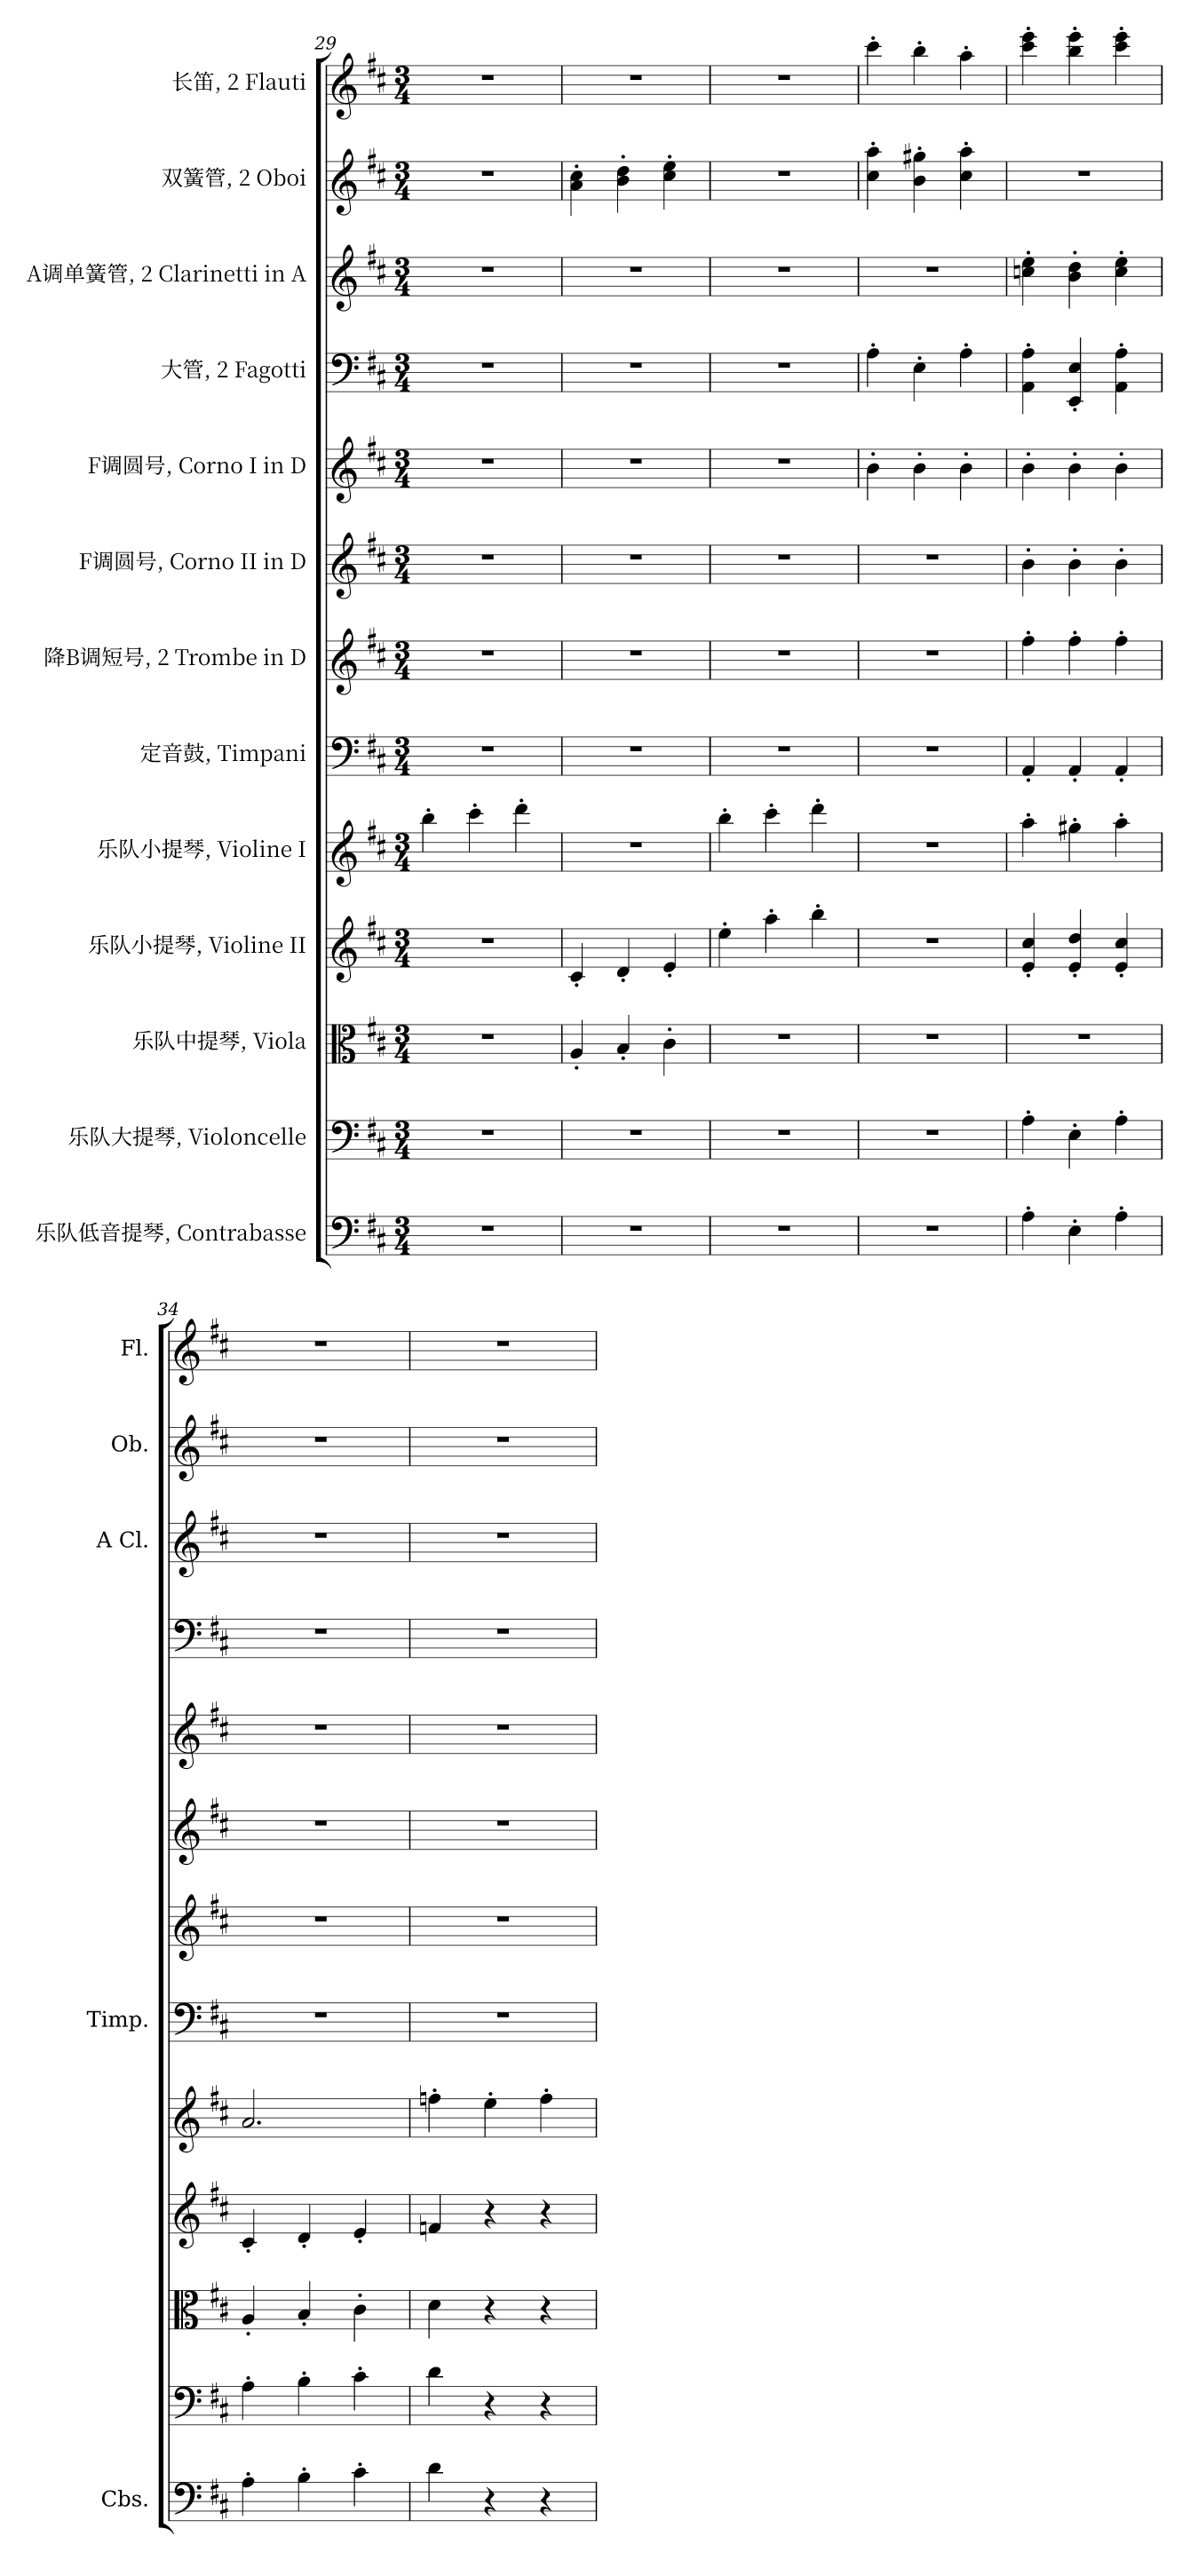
**kern	**kern	**kern	**kern	**kern	**kern	**kern	**kern	**kern	**kern	**kern	**kern	**kern
*part13	*part12	*part11	*part10	*part9	*part8	*part7	*part6	*part5	*part4	*part3	*part2	*part1
*staff13	*staff12	*staff11	*staff10	*staff9	*staff8	*staff7	*staff6	*staff5	*staff4	*staff3	*staff2	*staff1
*I"乐队低音提琴, Contrabasse	*I"乐队大提琴, Violoncelle	*I"乐队中提琴, Viola	*I"乐队小提琴, Violine II	*I"乐队小提琴, Violine I	*I"定音鼓, Timpani	*I"降B调短号, 2 Trombe in D	*I"F调圆号, Corno II in D	*I"F调圆号, Corno I in D	*I"大管, 2 Fagotti	*I"A调单簧管, 2 Clarinetti in A	*I"双簧管, 2 Oboi	*I"长笛, 2 Flauti
*I'Cbs.	*	*	*	*	*I'Timp.	*	*	*	*	*I'A Cl.	*I'Ob.	*I'Fl.
*clefF4	*clefF4	*clefC3	*clefG2	*clefG2	*clefF4	*clefG2	*clefG2	*clefG2	*clefF4	*clefG2	*clefG2	*clefG2
*ITrd7c12	*	*	*	*	*	*ITrd1c2	*ITrd4c7	*ITrd4c7	*	*ITrd2c3	*	*
*k[f#c#]	*k[f#c#]	*k[f#c#]	*k[f#c#]	*k[f#c#]	*k[f#c#]	*k[]	*k[f#]	*k[f#]	*k[f#c#]	*k[f#c#g#d#a#]	*k[f#c#]	*k[f#c#]
*M3/4	*M3/4	*M3/4	*M3/4	*M3/4	*M3/4	*M3/4	*M3/4	*M3/4	*M3/4	*M3/4	*M3/4	*M3/4
*MM315	*MM315	*MM315	*MM315	*MM315	*MM315	*MM315	*MM315	*MM315	*MM315	*MM315	*MM315	*MM315
=29	=29	=29	=29	=29	=29	=29	=29	=29	=29	=29	=29	=29
2.r	2.r	2.r	2.r	4bb'\	2.r	2.r	2.r	2.r	2.r	2.r	2.r	2.r
.	.	.	.	4ccc#'\	.	.	.	.	.	.	.	.
.	.	.	.	4ddd'\	.	.	.	.	.	.	.	.
=30	=30	=30	=30	=30	=30	=30	=30	=30	=30	=30	=30	=30
*	*	*	*	*	*	*	*	*	*	*	*	*MM315
2.r	2.r	4A'/	4c#'/	2.r	2.r	2.r	2.r	2.r	2.r	2.r	4a\' 4cc#\'	2.r
.	.	4B'/	4d'/	.	.	.	.	.	.	.	4b\' 4dd\'	.
.	.	4c#'\	4e'/	.	.	.	.	.	.	.	4cc#\' 4ee\'	.
=31	=31	=31	=31	=31	=31	=31	=31	=31	=31	=31	=31	=31
*	*	*	*	*	*	*	*	*	*	*	*	*MM315
2.r	2.r	2.r	4ee'\	4bb'\	2.r	2.r	2.r	2.r	2.r	2.r	2.r	2.r
.	.	.	4aa'\	4ccc#'\	.	.	.	.	.	.	.	.
.	.	.	4bb'\	4ddd'\	.	.	.	.	.	.	.	.
=32	=32	=32	=32	=32	=32	=32	=32	=32	=32	=32	=32	=32
*	*	*	*	*	*	*	*	*	*	*	*	*MM315
2.r	2.r	2.r	2.r	2.r	2.r	2.r	2.r	4e'\	4A'\	2.r	4cc#\' 4aa\'	4ccc#'\
*	*	*	*	*	*	*	*	*	*	*	*	*MM281
.	.	.	.	.	.	.	.	4e'\	4E'\	.	4b\' 4gg#X\'	4bb'\
.	.	.	.	.	.	.	.	4e'\	4A'\	.	4cc#\' 4aa\'	4aa'\
!!LO:PB:g=z
=33	=33	=33	=33	=33	=33	=33	=33	=33	=33	=33	=33	=33
*	*	*	*	*	*	*	*	*	*	*	*	*MM315
4AA'\	4A'\	2.r	4e/' 4cc#/'	4aa'\	4AA'/	4ee'\	4e'\	4e'\	4AA\' 4A\'	4an\' 4cc#\'	2.r	4ccc#\' 4eee\'
*	*	*	*	*	*	*	*	*	*	*	*	*MM281
4EE'\	4E'\	.	4e/' 4dd/'	4gg#X'\	4AA'/	4ee'\	4e'\	4e'\	4EE/' 4E/'	4g#\' 4b\'	.	4bb\' 4eee\'
*	*	*	*	*	*	*	*	*	*	*	*	*MM242
4AA'\	4A'\	.	4e/' 4cc#/'	4aa'\	4AA'/	4ee'\	4e'\	4e'\	4AA\' 4A\'	4a\' 4cc#\'	.	4ccc#\' 4eee\'
=34	=34	=34	=34	=34	=34	=34	=34	=34	=34	=34	=34	=34
*	*	*	*	*	*	*	*	*	*	*	*	*MM301
4AA'\	4A'\	4A'/	4c#'/	2.a/	2.r	2.r	2.r	2.r	2.r	2.r	2.r	2.r
4BB'\	4B'\	4B'/	4d'/	.	.	.	.	.	.	.	.	.
4C#'\	4c#'\	4c#'\	4e'/	.	.	.	.	.	.	.	.	.
=35	=35	=35	=35	=35	=35	=35	=35	=35	=35	=35	=35	=35
*	*	*	*	*	*	*	*	*	*	*	*	*MM301
4D\	4d\	4d\	4fn/	4ffn'\	2.r	2.r	2.r	2.r	2.r	2.r	2.r	2.r
4r	4r	4r	4r	4ee'\	.	.	.	.	.	.	.	.
4r	4r	4r	4r	4ff'\	.	.	.	.	.	.	.	.
=	=	=	=	=	=	=	=	=	=	=	=	=
*-	*-	*-	*-	*-	*-	*-	*-	*-	*-	*-	*-	*-
